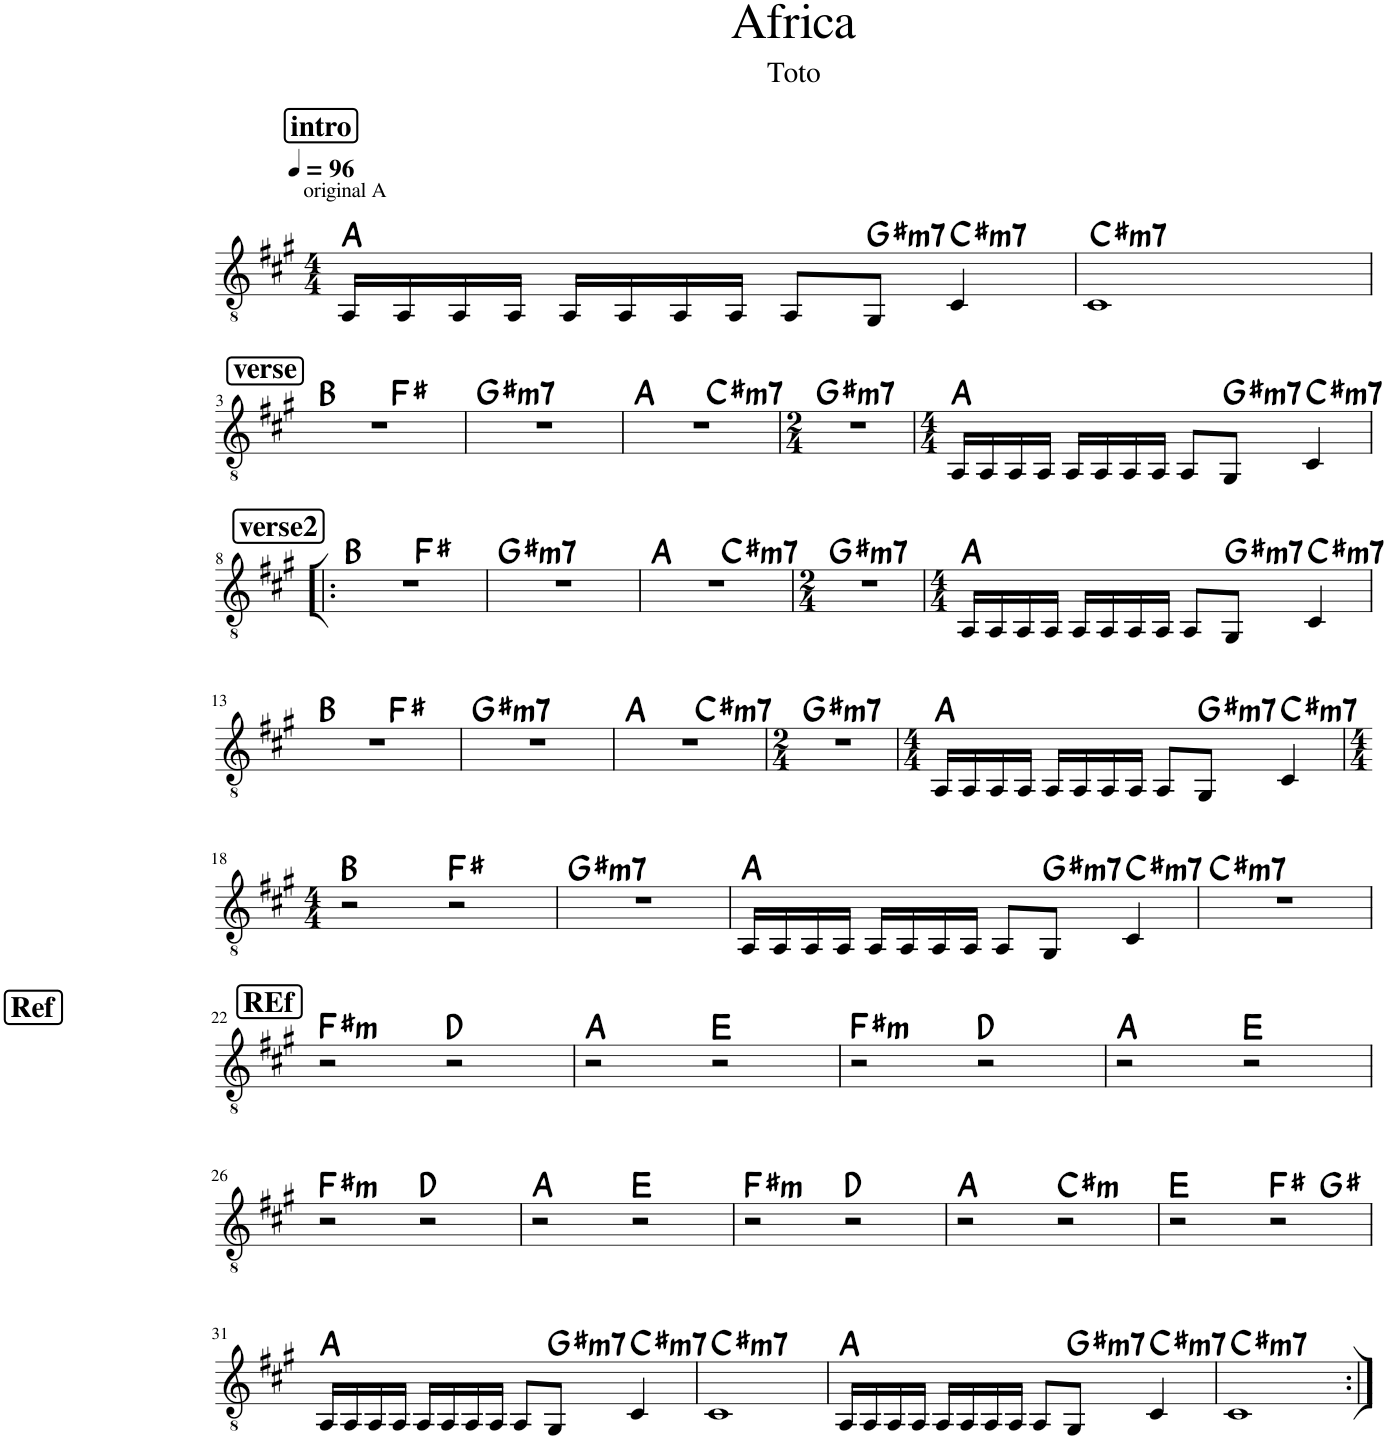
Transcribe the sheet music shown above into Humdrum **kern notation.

**kern	**harte
*part1	*part1
*staff1	*
*I"Classical Guitar	*
*I'Guit.	*
*clefGv2	*
*k[f#c#g#]	*
*M4/4	*
*MM96	*
!!LO:REH:place=s1:a:B:rj:fs=14:t=intro
=1	=1
!LO:TX:a:t=original A	!
16AA/LL	A:maj
16AA/	.
16AA/	.
16AA/JJ	.
16AA/LL	.
16AA/	.
16AA/	.
16AA/JJ	.
8AA/L	.
!	!LO:H:kt=m7
8GG#/J	G#:min7
!	!LO:H:kt=m7
4C#/	C#:min7
=2	=2
!	!LO:H:kt=m7
1C#	C#:min7
!!LO:LB:g=z
!!LO:REH:place=s1:a:B:rj:fs=14:t=verse
=3	=3
*^	*
1r	2ryy	B:maj
.	2ryy	F#:maj
=4	=4	=4
!	!	!LO:H:kt=m7
*v	*v	*
1r	G#:min7
=5	=5
*^	*
1r	2ryy	A:maj
!	!	!LO:H:kt=m7
.	2ryy	C#:min7
*v	*v	*
=6	=6
*M2/4	*
*^	*
!	!	!LO:H:kt=m7
*v	*v	*
2r	G#:min7
=7	=7
*M4/4	*
16AA/LL	A:maj
16AA/	.
16AA/	.
16AA/JJ	.
16AA/LL	.
16AA/	.
16AA/	.
16AA/JJ	.
8AA/L	.
!	!LO:H:kt=m7
8GG#/J	G#:min7
!	!LO:H:kt=m7
4C#/	C#:min7
!!LO:LB:g=z
!!LO:REH:place=s1:a:B:rj:fs=14:t=verse2
=8!|:	=8!|:
*^	*
1r	2ryy	B:maj
.	2ryy	F#:maj
=9	=9	=9
!	!	!LO:H:kt=m7
*v	*v	*
1r	G#:min7
=10	=10
*^	*
1r	2ryy	A:maj
!	!	!LO:H:kt=m7
.	2ryy	C#:min7
*v	*v	*
=11	=11
*M2/4	*
*^	*
!	!	!LO:H:kt=m7
*v	*v	*
2r	G#:min7
=12	=12
*M4/4	*
16AA/LL	A:maj
16AA/	.
16AA/	.
16AA/JJ	.
16AA/LL	.
16AA/	.
16AA/	.
16AA/JJ	.
8AA/L	.
!	!LO:H:kt=m7
8GG#/J	G#:min7
!	!LO:H:kt=m7
4C#/	C#:min7
!!LO:LB:g=z
=13	=13
*^	*
1r	2ryy	B:maj
.	2ryy	F#:maj
=14	=14	=14
!	!	!LO:H:kt=m7
*v	*v	*
1r	G#:min7
=15	=15
*^	*
1r	2ryy	A:maj
!	!	!LO:H:kt=m7
.	2ryy	C#:min7
*v	*v	*
=16	=16
*M2/4	*
*^	*
!	!	!LO:H:kt=m7
*v	*v	*
2r	G#:min7
=17	=17
*M4/4	*
16AA/LL	A:maj
16AA/	.
16AA/	.
16AA/JJ	.
16AA/LL	.
16AA/	.
16AA/	.
16AA/JJ	.
8AA/L	.
!	!LO:H:kt=m7
8GG#/J	G#:min7
!	!LO:H:kt=m7
4C#/	C#:min7
!!LO:LB:g=z
=18	=18
*M4/4	*
2r	B:maj
2r	F#:maj
=19	=19
!	!LO:H:kt=m7
1r	G#:min7
=20	=20
16AA/LL	A:maj
16AA/	.
16AA/	.
16AA/JJ	.
16AA/LL	.
16AA/	.
16AA/	.
16AA/JJ	.
8AA/L	.
!	!LO:H:kt=m7
8GG#/J	G#:min7
!	!LO:H:kt=m7
4C#/	C#:min7
=21	=21
!	!LO:H:kt=m7
1r	C#:min7
!!LO:LB:g=z
!!LO:REH:place=s1:a:B:rj:fs=14:t=Ref:qo=2
!!LO:REH:place=s1:a:B:rj:fs=14:t=REf
=22	=22
!	!LO:H:kt=m
2r	F#:min
2r	D:maj
=23	=23
2r	A:maj
2r	E:maj
=24	=24
!	!LO:H:kt=m
2r	F#:min
2r	D:maj
=25	=25
2r	A:maj
2r	E:maj
!!LO:LB:g=z
=26	=26
!	!LO:H:kt=m
2r	F#:min
2r	D:maj
=27	=27
2r	A:maj
2r	E:maj
=28	=28
!	!LO:H:kt=m
2r	F#:min
2r	D:maj
=29	=29
2r	A:maj
!	!LO:H:kt=m
2r	C#:min
=30	=30
*^	*
2r	2.ryy	E:maj
2r	.	F#:maj
.	4ryy	G#:maj
*v	*v	*
!!LO:LB:g=z
=31	=31
16AA/LL	A:maj
16AA/	.
16AA/	.
16AA/JJ	.
16AA/LL	.
16AA/	.
16AA/	.
16AA/JJ	.
8AA/L	.
!	!LO:H:kt=m7
8GG#/J	G#:min7
!	!LO:H:kt=m7
4C#/	C#:min7
=32	=32
!	!LO:H:kt=m7
1C#	C#:min7
=33	=33
16AA/LL	A:maj
16AA/	.
16AA/	.
16AA/JJ	.
16AA/LL	.
16AA/	.
16AA/	.
16AA/JJ	.
8AA/L	.
!	!LO:H:kt=m7
8GG#/J	G#:min7
!	!LO:H:kt=m7
4C#/	C#:min7
=34	=34
!	!LO:H:kt=m7
1C#	C#:min7
=:|!	=:|!
*-	*-
